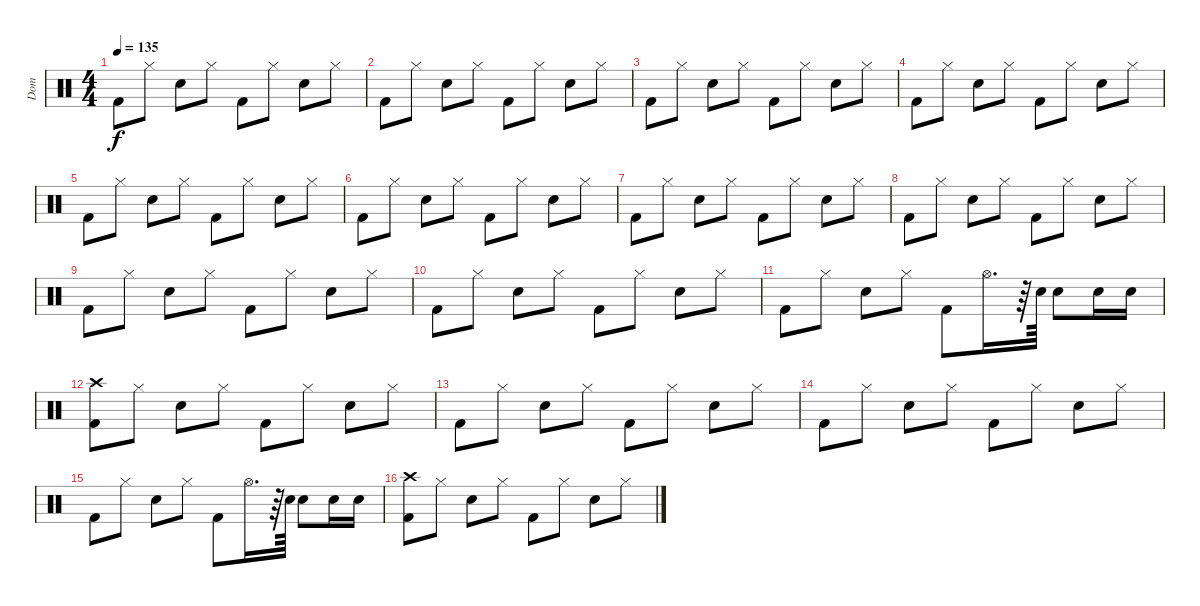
\track ("Dom" "Dom") {instrument percussion}
\staff {score}
\articulation defaults
\ts (4 4)
\tempo 135
\clef neutral
\ks c "Kick (hit) 2".8{dy f} "Hi-Hat (closed)".8 "Electric Snare (hit)".8 "Hi-Hat (closed)".8 "Kick (hit) 2".8 "Hi-Hat (closed)".8 "Electric Snare (hit)".8 "Hi-Hat (closed)".8
|
"Kick (hit) 2".8 "Hi-Hat (closed)".8 "Electric Snare (hit)".8 "Hi-Hat (closed)".8 "Kick (hit) 2".8 "Hi-Hat (closed)".8 "Electric Snare (hit)".8 "Hi-Hat (closed)".8 |
"Kick (hit) 2".8 "Hi-Hat (closed)".8 "Electric Snare (hit)".8 "Hi-Hat (closed)".8 "Kick (hit) 2".8 "Hi-Hat (closed)".8 "Electric Snare (hit)".8 "Hi-Hat (closed)".8 |
"Kick (hit) 2".8 "Hi-Hat (closed)".8 "Electric Snare (hit)".8 "Hi-Hat (closed)".8 "Kick (hit) 2".8 "Hi-Hat (closed)".8 "Electric Snare (hit)".8 "Hi-Hat (closed)".8 |
"Kick (hit) 2".8 "Hi-Hat (closed)".8 "Electric Snare (hit)".8 "Hi-Hat (closed)".8 "Kick (hit) 2".8 "Hi-Hat (closed)".8 "Electric Snare (hit)".8 "Hi-Hat (closed)".8 |
"Kick (hit) 2".8 "Hi-Hat (closed)".8 "Electric Snare (hit)".8 "Hi-Hat (closed)".8 "Kick (hit) 2".8 "Hi-Hat (closed)".8 "Electric Snare (hit)".8 "Hi-Hat (closed)".8 |
"Kick (hit) 2".8 "Hi-Hat (closed)".8 "Electric Snare (hit)".8 "Hi-Hat (closed)".8 "Kick (hit) 2".8 "Hi-Hat (closed)".8 "Electric Snare (hit)".8 "Hi-Hat (closed)".8 |
"Kick (hit) 2".8 "Hi-Hat (closed)".8 "Electric Snare (hit)".8 "Hi-Hat (closed)".8 "Kick (hit) 2".8 "Hi-Hat (closed)".8 "Electric Snare (hit)".8 "Hi-Hat (closed)".8 |
"Kick (hit) 2".8 "Hi-Hat (closed)".8 "Electric Snare (hit)".8 "Hi-Hat (closed)".8 "Kick (hit) 2".8 "Hi-Hat (closed)".8 "Electric Snare (hit)".8 "Hi-Hat (closed)".8 |
"Kick (hit) 2".8 "Hi-Hat (closed)".8 "Electric Snare (hit)".8 "Hi-Hat (closed)".8 "Kick (hit) 2".8 "Hi-Hat (closed)".8 "Electric Snare (hit)".8 "Hi-Hat (closed)".8 |
"Kick (hit) 2".8 "Hi-Hat (closed)".8 "Electric Snare (hit)".8 "Hi-Hat (closed)".8 "Kick (hit) 2".8 "Hi-Hat (open)".16{d} r.64 "Electric Snare (hit)".64 "Electric Snare (hit)".8 "Electric Snare (hit)".16 "Electric Snare (hit)".16 |
("Crash high (hit)" "Kick (hit) 2").8 "Hi-Hat (closed)".8 "Electric Snare (hit)".8 "Hi-Hat (closed)".8 "Kick (hit) 2".8 "Hi-Hat (closed)".8 "Electric Snare (hit)".8 "Hi-Hat (closed)".8 |
"Kick (hit) 2".8 "Hi-Hat (closed)".8 "Electric Snare (hit)".8 "Hi-Hat (closed)".8 "Kick (hit) 2".8 "Hi-Hat (closed)".8 "Electric Snare (hit)".8 "Hi-Hat (closed)".8 |
"Kick (hit) 2".8 "Hi-Hat (closed)".8 "Electric Snare (hit)".8 "Hi-Hat (closed)".8 "Kick (hit) 2".8 "Hi-Hat (closed)".8 "Electric Snare (hit)".8 "Hi-Hat (closed)".8 |
"Kick (hit) 2".8 "Hi-Hat (closed)".8 "Electric Snare (hit)".8 "Hi-Hat (closed)".8 "Kick (hit) 2".8 "Hi-Hat (open)".16{d} r.64 "Electric Snare (hit)".64 "Electric Snare (hit)".8 "Electric Snare (hit)".16 "Electric Snare (hit)".16 |
("Crash high (hit)" "Kick (hit) 2").8 "Hi-Hat (closed)".8 "Electric Snare (hit)".8 "Hi-Hat (closed)".8 "Kick (hit) 2".8 "Hi-Hat (closed)".8 "Electric Snare (hit)".8 "Hi-Hat (closed)".8
